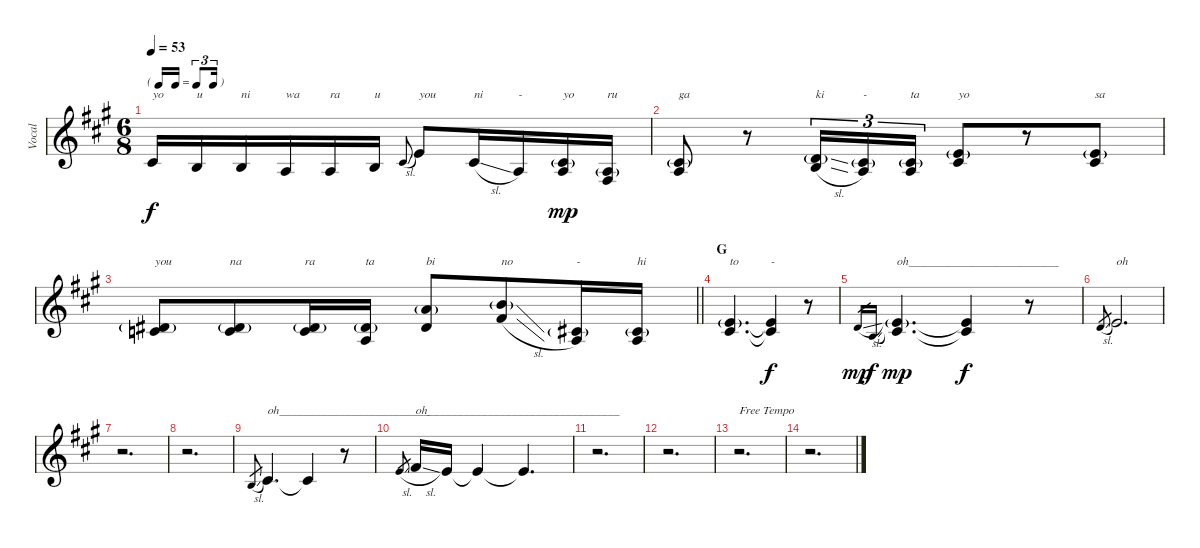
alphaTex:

\track ("Vocal" "Vocal") {instrument clarinet}
\staff {score}
\tuning (E4 B3 G3 D3 A2 E2) {hide}
\ts (6 8)
\tf triplet16th
\tempo 53
\clef g2
\ks a
2.2.16{txt "yo" dy f} 0.2.16{txt "u"} 0.2.16{txt "ni"} 2.3.16{txt "wa"} 2.3.16{txt "ra"} 0.2.16{txt "u"} 2.2{sl}.8{gr onbeat} 5.2.8{txt "you"} 6.3{sl}.16{txt "ni"} 2.3.16{txt "-"} (2.2{g} 2.3).16{txt "yo" dy mp} (2.3{g} 4.4).16{txt "ru"} |
(2.2{g} 2.3).8{txt "ga"} r.8 (3.2{sl g} 4.3{sl}).16{tu (3 2) txt "ki"} (2.2{g} 2.3).16{tu (3 2) txt "-"} (2.2{g} 2.3).16{tu (3 2) txt "ta"} (0.1{g} 2.2).8{txt "yo"} r.8 (0.1{g} 2.2).8{txt "sa"} |
\barLineRight lightlight
(4.2{g} 5.3).8{txt "you"} (4.2{g} 5.3).8{txt "na"} (4.2{g} 5.3).16{txt "ra"} (4.2{g} 2.3).16{txt "ta"} (5.1{g} 4.2).8{txt "bi"} (12.2{sl g} 11.3{sl}).8{txt "no"} (2.2{g} 2.3).16{txt "-"} (2.2{g} 2.3).16{txt "hi"} |
\section ("" "G")
(0.1{g} 2.2).4{d txt "to"} (0.1{t} 2.2{t}).4{txt "-" dy f} r.8 |
3.2{sl}.16{gr dy mp} 4.3{sl}.16{gr dy f} (5.2{g} 6.3).4{d txt "oh_________________________" dy mp} (5.2{t} 6.3{t}).4{dy f} r.8 |
3.2{sl}.8{gr} 5.2.2{d txt "oh"} |
r.2{d} |
r.2{d} |
0.2{sl}.8{gr} 2.2.4{d txt "oh_________________________"} 2.2{t}.4 r.8 |
0.1{sl}.8{gr} 2.1{sl}.16{txt "oh________________________________"} 0.1.16 0.1{t}.4 0.1{t}.4{d} |
r.2{d} |
r.2{d} |
r.2{d txt "Free Tempo"} |
r.2{d}
